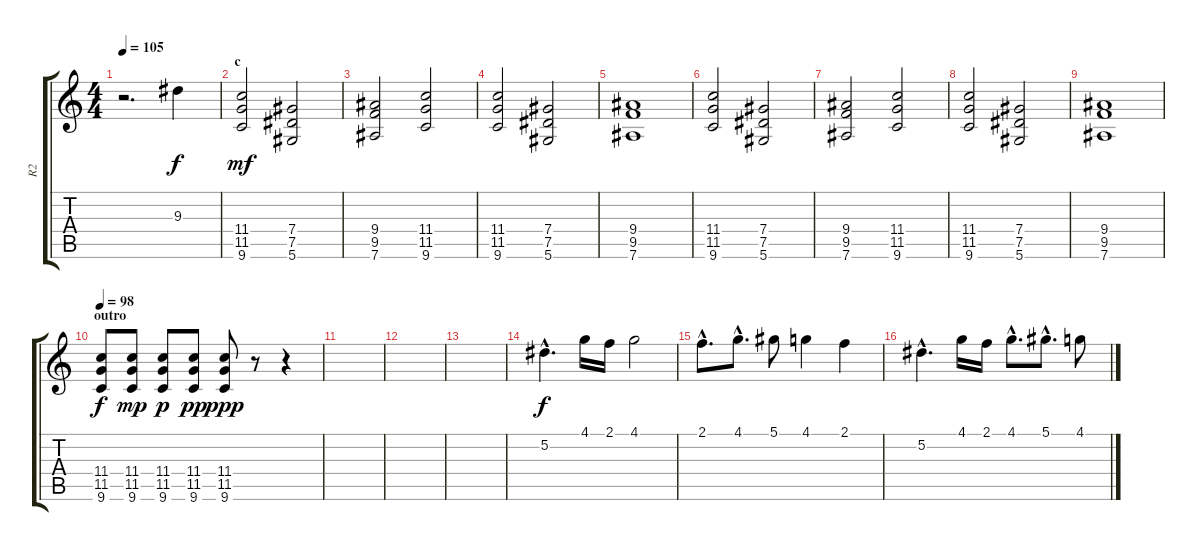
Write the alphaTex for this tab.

\track ("R2" "R2") {instrument overdrivenguitar}
\staff {score tabs}
\tuning (Eb4 Bb3 Gb3 Db3 Ab2 Eb2) {hide}
\ts (4 4)
\tempo 105
\clef g2
\ks c
r.2{d dy f} 9.3.4 |
\section ("" "c")
(11.4 11.5 9.6).2{dy mf} (7.4 7.5 5.6).2 |
(9.4 9.5 7.6).2 (11.4 11.5 9.6).2 |
(11.4 11.5 9.6).2 (7.4 7.5 5.6).2 |
(9.4 9.5 7.6).1 |
(11.4 11.5 9.6).2 (7.4 7.5 5.6).2 |
(9.4 9.5 7.6).2 (11.4 11.5 9.6).2 |
(11.4 11.5 9.6).2 (7.4 7.5 5.6).2 |
(9.4 9.5 7.6).1 |
\section ("" "outro")
\tempo 98
(11.4 11.5 9.6).8{dy f} (11.4 11.5 9.6).8{dy mp} (11.4 11.5 9.6).8{dy p} (11.4 11.5 9.6).8{dy pp} (11.4 11.5 9.6).8{dy ppp} r.8 r.4 |
|
|
|
5.2{hac}.4{d dy f volume 11 balance 5 instrument acousticguitarnylon} 4.1.16 2.1.16 4.1.2 |
2.1{hac}.8{d} 4.1{hac}.8{d} 5.1.8 4.1.4 2.1.4 |
5.2{hac}.4{d} 4.1.16 2.1.16 4.1{hac}.8{d} 5.1{hac}.8{d} 4.1.8
